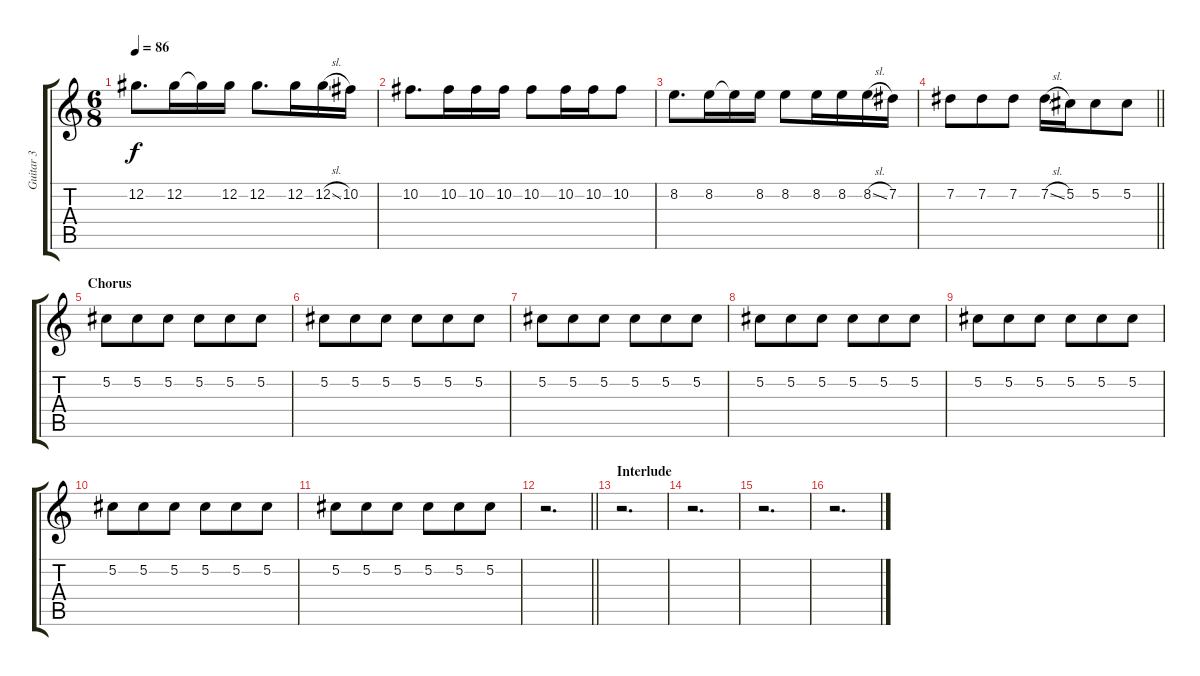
\track ("Guitar 3" "Guitar 3") {instrument distortionguitar}
\staff {score tabs}
\tuning (Db4 Ab3 E3 B2 Gb2 Db2) {hide}
\ts (6 8)
\tempo 86
\clef g2
\ks c
12.2.8{d dy f} 12.2.16 12.2{t}.16 12.2.16 12.2.8{d} 12.2.16 12.2{sl}.16 10.2.16 |
10.2.8{d} 10.2.16 10.2.16 10.2.16 10.2.8 10.2.16 10.2.16 10.2.8 |
8.2.8{d} 8.2.16 8.2{t}.16 8.2.16 8.2.8 8.2.16 8.2.16 8.2{sl}.16 7.2.16 |
\barLineRight lightlight
7.2.8 7.2.8 7.2.8 7.2{sl}.16 5.2.16 5.2.8 5.2.8 |
\section ("" "Chorus")
5.2.8 5.2.8 5.2.8 5.2.8 5.2.8 5.2.8 |
5.2.8 5.2.8 5.2.8 5.2.8 5.2.8 5.2.8 |
5.2.8 5.2.8 5.2.8 5.2.8 5.2.8 5.2.8 |
5.2.8 5.2.8 5.2.8 5.2.8 5.2.8 5.2.8 |
5.2.8 5.2.8 5.2.8 5.2.8 5.2.8 5.2.8 |
5.2.8 5.2.8 5.2.8 5.2.8 5.2.8 5.2.8 |
5.2.8 5.2.8 5.2.8 5.2.8 5.2.8 5.2.8 |
\barLineRight lightlight
r.2{d} |
\section ("" "Interlude")
r.2{d} |
r.2{d} |
r.2{d} |
r.2{d}
